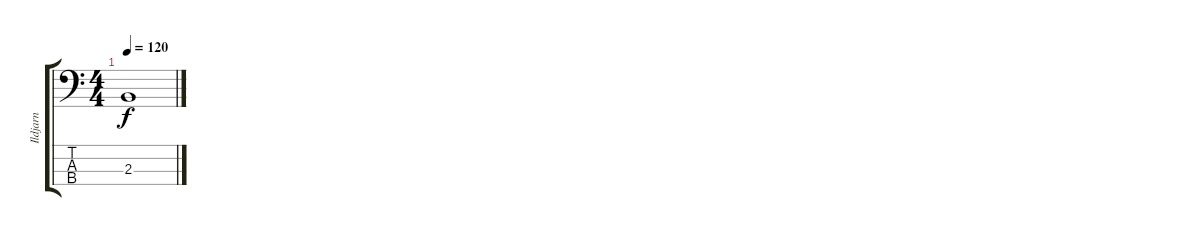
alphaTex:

\track ("Ildjarn" "Ildjarn") {instrument electricbasspick}
\staff {score tabs}
\tuning (G2 D2 A1 E1) {hide}
\ts (4 4)
\tempo 120
\clef f4
\ks c
2.3{t}.1{dy f}
